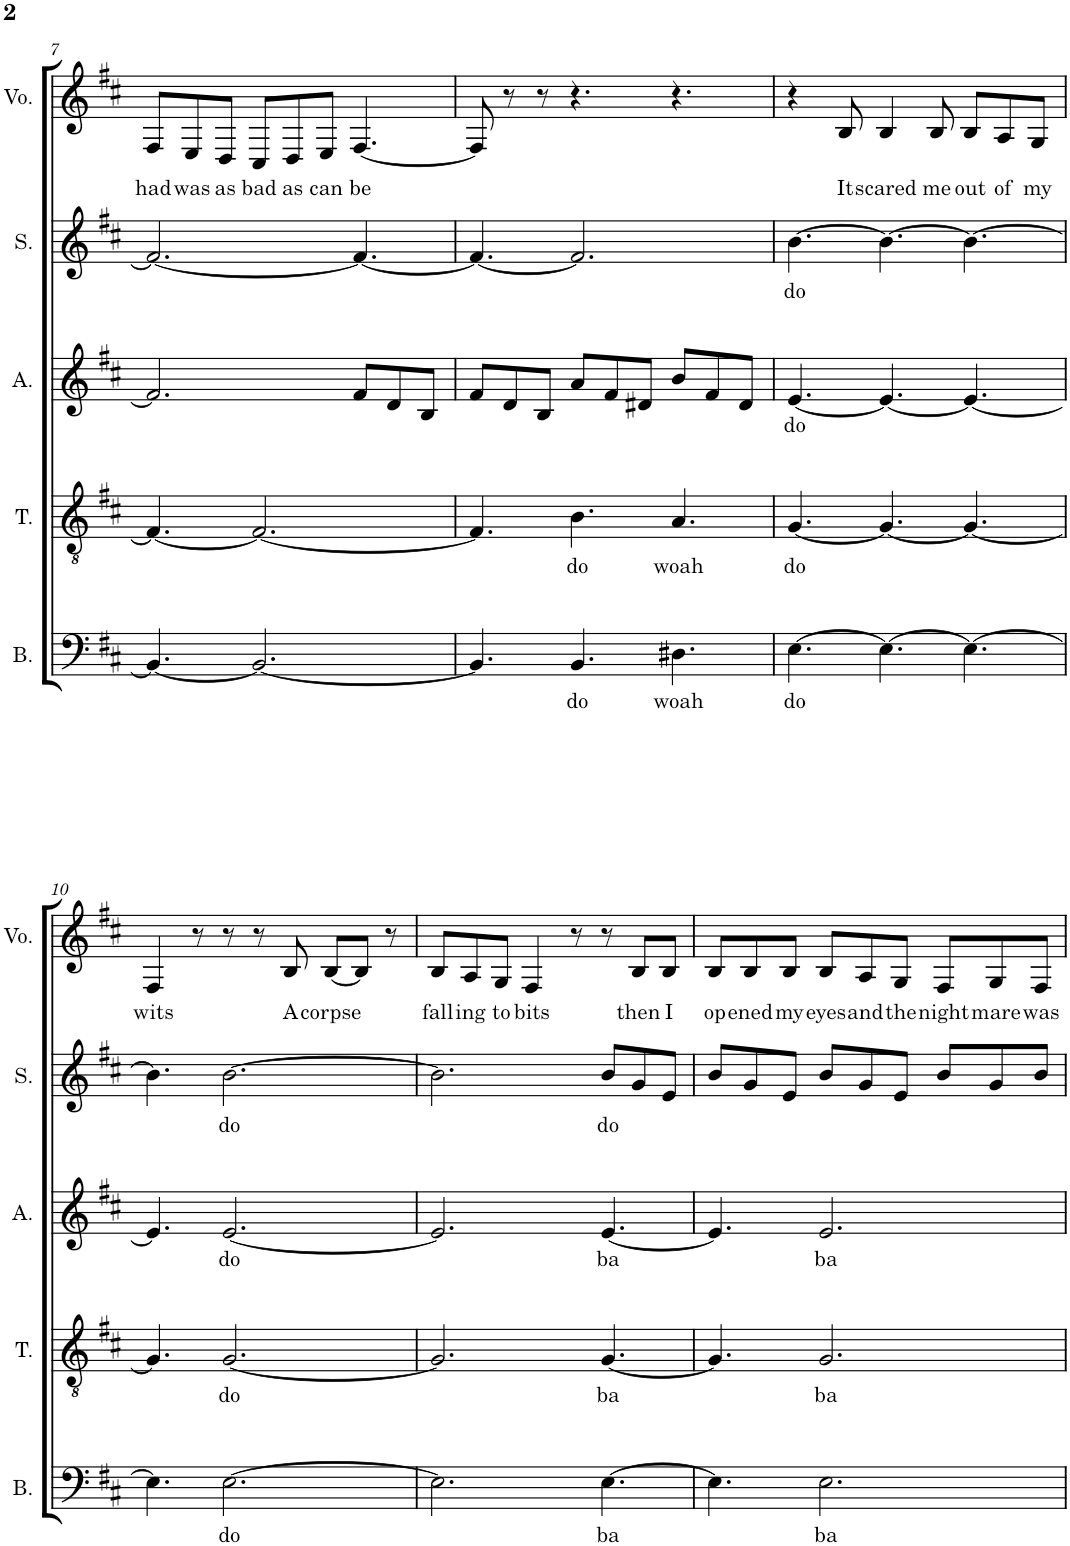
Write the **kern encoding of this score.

**kern	**text	**kern	**text	**kern	**text	**kern	**text	**kern	**text
*part5	*part5	*part4	*part4	*part3	*part3	*part2	*part2	*part1	*part1
*staff5	*staff5	*staff4	*staff4	*staff3	*staff3	*staff2	*staff2	*staff1	*staff1
*I"Bass	*	*I"Tenor	*	*I"Alto	*	*I"Soprano	*	*I"Voice	*
*I'B.	*	*I'T.	*	*I'A.	*	*I'S.	*	*I'Vo.	*
!!LO:PB:g=z
*clefF4	*	*clefGv2	*	*clefG2	*	*clefG2	*	*clefG2	*
*k[f#c#]	*	*k[f#c#]	*	*k[f#c#]	*	*k[f#c#]	*	*k[f#c#]	*
*M9/8	*	*M9/8	*	*M9/8	*	*M9/8	*	*M9/8	*
=7	=7	=7	=7	=7	=7	=7	=7	=7	=7
!	!	!	!	!	!	!	!	!	!LO:LY:b
4.BB/_	.	4.F#/_	.	2.f#/]	.	2.f#/_	.	8F#/L	had
!	!	!	!	!	!	!	!	!	!LO:LY:b
.	.	.	.	.	.	.	.	8E/	was
!	!	!	!	!	!	!	!	!	!LO:LY:b
.	.	.	.	.	.	.	.	8D/J	as
!	!	!	!	!	!	!	!	!	!LO:LY:b
2.BB/_	.	2.F#/_	.	.	.	.	.	8C#/L	bad
!	!	!	!	!	!	!	!	!	!LO:LY:b
.	.	.	.	.	.	.	.	8D/	as
!	!	!	!	!	!	!	!	!	!LO:LY:b
.	.	.	.	.	.	.	.	8E/J	can
!	!	!	!	!	!	!	!	!	!LO:LY:b
.	.	.	.	8f#/L	.	4.f#/_	.	[4.F#/	be
.	.	.	.	8d/	.	.	.	.	.
.	.	.	.	8B/J	.	.	.	.	.
=8	=8	=8	=8	=8	=8	=8	=8	=8	=8
4.BB/]	.	4.F#/]	.	8f#/L	.	4.f#/_	.	8F#/]	.
.	.	.	.	8d/	.	.	.	8r	.
.	.	.	.	8B/J	.	.	.	8r	.
!	!LO:LY:b	!	!LO:LY:b	!	!	!	!	!	!
4.BB/	do	4.B\	do	8a/L	.	2.f#/]	.	4.r	.
.	.	.	.	8f#/	.	.	.	.	.
.	.	.	.	8d#X/J	.	.	.	.	.
!	!LO:LY:b	!	!LO:LY:b	!	!	!	!	!	!
4.D#X\	woah	4.A/	woah	8b/L	.	.	.	4.r	.
.	.	.	.	8f#/	.	.	.	.	.
.	.	.	.	8d#/J	.	.	.	.	.
=9	=9	=9	=9	=9	=9	=9	=9	=9	=9
!	!LO:LY:b	!	!LO:LY:b	!	!LO:LY:b	!	!LO:LY:b	!	!
[4.E\	do	[4.G/	do	[4.e/	do	[4.b\	do	4r	.
!	!	!	!	!	!	!	!	!	!LO:LY:b
.	.	.	.	.	.	.	.	8B/	It
!	!	!	!	!	!	!	!	!	!LO:LY:b
4.E\_	.	4.G/_	.	4.e/_	.	4.b\_	.	4B/	scared
!	!	!	!	!	!	!	!	!	!LO:LY:b
.	.	.	.	.	.	.	.	8B/	me
!	!	!	!	!	!	!	!	!	!LO:LY:b
4.E\_	.	4.G/_	.	4.e/_	.	4.b\_	.	8B/L	out
!	!	!	!	!	!	!	!	!	!LO:LY:b
.	.	.	.	.	.	.	.	8A/	of
!	!	!	!	!	!	!	!	!	!LO:LY:b
.	.	.	.	.	.	.	.	8G/J	my
!!LO:LB:g=z
=10	=10	=10	=10	=10	=10	=10	=10	=10	=10
!	!	!	!	!	!	!	!	!	!LO:LY:b
4.E\]	.	4.G/]	.	4.e/]	.	4.b\]	.	4F#/	wits
.	.	.	.	.	.	.	.	8r	.
!	!LO:LY:b	!	!LO:LY:b	!	!LO:LY:b	!	!LO:LY:b	!	!
[2.E\	do	[2.G/	do	[2.e/	do	[2.b\	do	8r	.
.	.	.	.	.	.	.	.	8r	.
!	!	!	!	!	!	!	!	!	!LO:LY:b
.	.	.	.	.	.	.	.	8B/	A
!	!	!	!	!	!	!	!	!	!LO:LY:b
.	.	.	.	.	.	.	.	[8B/L	corpse
.	.	.	.	.	.	.	.	8B/J]	.
.	.	.	.	.	.	.	.	8r	.
=11	=11	=11	=11	=11	=11	=11	=11	=11	=11
!	!	!	!	!	!	!	!	!	!LO:LY:b
2.E\]	.	2.G/]	.	2.e/]	.	2.b\]	.	8B/L	fall
!	!	!	!	!	!	!	!	!	!LO:LY:b
.	.	.	.	.	.	.	.	8A/	ing
!	!	!	!	!	!	!	!	!	!LO:LY:b
.	.	.	.	.	.	.	.	8G/J	to
!	!	!	!	!	!	!	!	!	!LO:LY:b
.	.	.	.	.	.	.	.	4F#/	bits
.	.	.	.	.	.	.	.	8r	.
!	!LO:LY:b	!	!LO:LY:b	!	!LO:LY:b	!	!LO:LY:b	!	!
[4.E\	ba	[4.G/	ba	[4.e/	ba	8b/L	do	8r	.
!	!	!	!	!	!	!	!	!	!LO:LY:b
.	.	.	.	.	.	8g/	.	8B/L	then
!	!	!	!	!	!	!	!	!	!LO:LY:b
.	.	.	.	.	.	8e/J	.	8B/J	I
=12	=12	=12	=12	=12	=12	=12	=12	=12	=12
!	!	!	!	!	!	!	!	!	!LO:LY:b
4.E\]	.	4.G/]	.	4.e/]	.	8b/L	.	8B/L	op
!	!	!	!	!	!	!	!	!	!LO:LY:b
.	.	.	.	.	.	8g/	.	8B/	ened
!	!	!	!	!	!	!	!	!	!LO:LY:b
.	.	.	.	.	.	8e/J	.	8B/J	my
!	!LO:LY:b	!	!LO:LY:b	!	!LO:LY:b	!	!	!	!LO:LY:b
2.E\	ba	2.G/	ba	2.e/	ba	8b/L	.	8B/L	eyes
!	!	!	!	!	!	!	!	!	!LO:LY:b
.	.	.	.	.	.	8g/	.	8A/	and
!	!	!	!	!	!	!	!	!	!LO:LY:b
.	.	.	.	.	.	8e/J	.	8G/J	the
!	!	!	!	!	!	!	!	!	!LO:LY:b
.	.	.	.	.	.	8b/L	.	8F#/L	night
!	!	!	!	!	!	!	!	!	!LO:LY:b
.	.	.	.	.	.	8g/	.	8G/	mare
!	!	!	!	!	!	!	!	!	!LO:LY:b
.	.	.	.	.	.	8b/J	.	8F#/J	was
=	=	=	=	=	=	=	=	=	=
*-	*-	*-	*-	*-	*-	*-	*-	*-	*-
